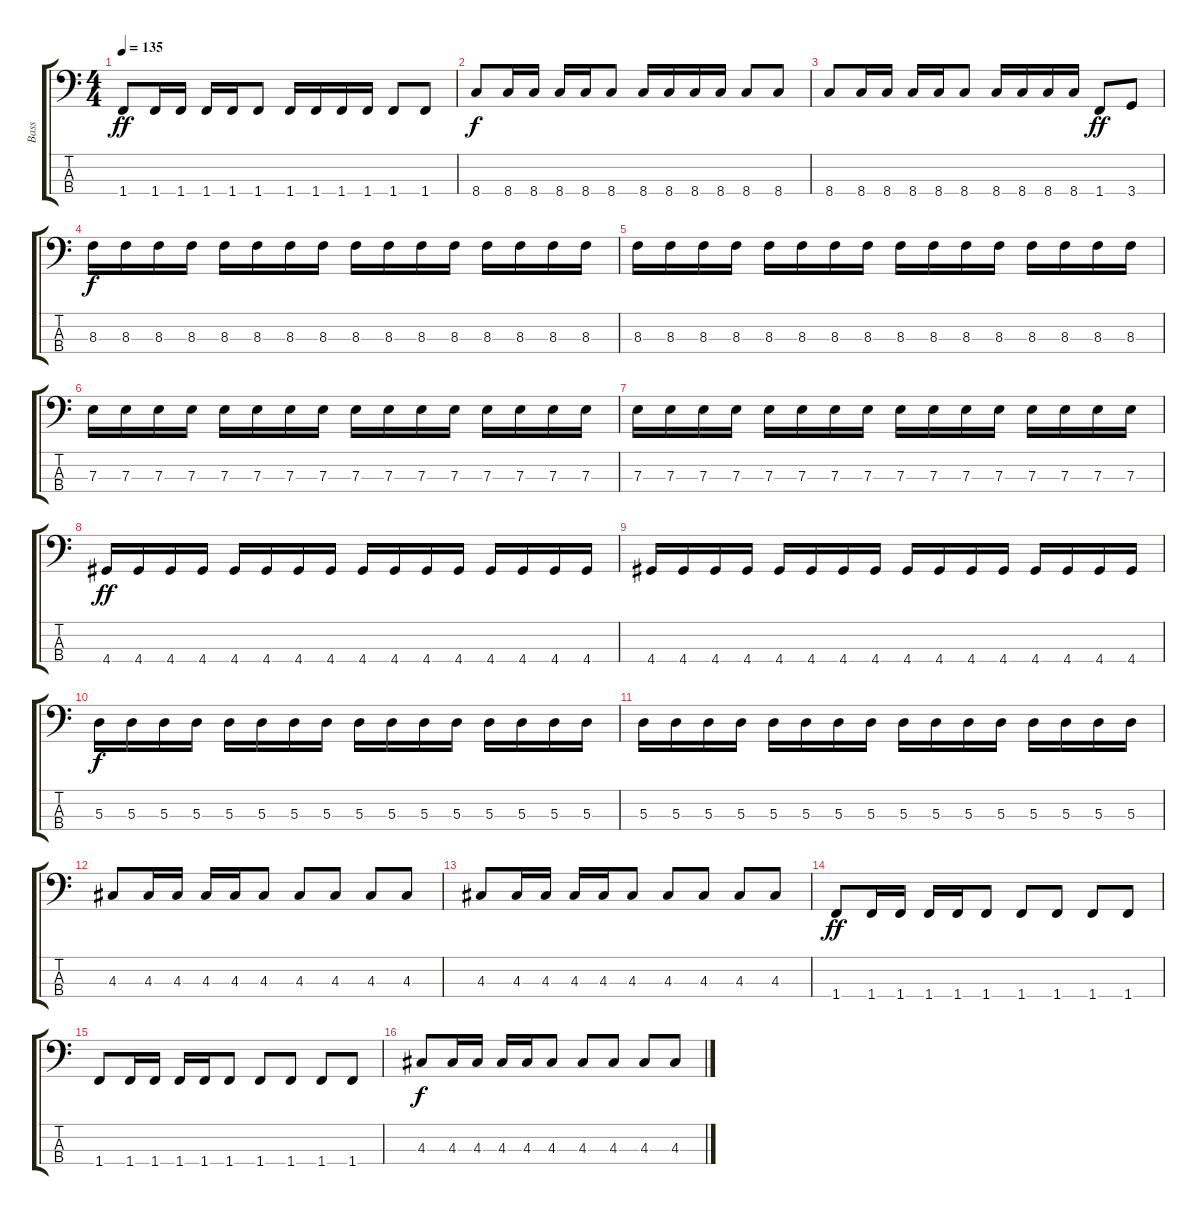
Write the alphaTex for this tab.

\track ("Bass" "Bass") {instrument electricbasspick}
\staff {score tabs}
\tuning (G2 D2 A1 E1) {hide}
\ts (4 4)
\tempo 135
\clef f4
\ks c
1.4.8{dy ff} 1.4.16 1.4.16 1.4.16 1.4.16 1.4.8 1.4.16 1.4.16 1.4.16 1.4.16 1.4.8 1.4.8 |
8.4.8{dy f} 8.4.16 8.4.16 8.4.16 8.4.16 8.4.8 8.4.16 8.4.16 8.4.16 8.4.16 8.4.8 8.4.8 |
8.4.8 8.4.16 8.4.16 8.4.16 8.4.16 8.4.8 8.4.16 8.4.16 8.4.16 8.4.16 1.4.8{dy ff} 3.4.8 |
8.3.16{dy f} 8.3.16 8.3.16 8.3.16 8.3.16 8.3.16 8.3.16 8.3.16 8.3.16 8.3.16 8.3.16 8.3.16 8.3.16 8.3.16 8.3.16 8.3.16 |
8.3.16 8.3.16 8.3.16 8.3.16 8.3.16 8.3.16 8.3.16 8.3.16 8.3.16 8.3.16 8.3.16 8.3.16 8.3.16 8.3.16 8.3.16 8.3.16 |
7.3.16 7.3.16 7.3.16 7.3.16 7.3.16 7.3.16 7.3.16 7.3.16 7.3.16 7.3.16 7.3.16 7.3.16 7.3.16 7.3.16 7.3.16 7.3.16 |
7.3.16 7.3.16 7.3.16 7.3.16 7.3.16 7.3.16 7.3.16 7.3.16 7.3.16 7.3.16 7.3.16 7.3.16 7.3.16 7.3.16 7.3.16 7.3.16 |
4.4.16{dy ff} 4.4.16 4.4.16 4.4.16 4.4.16 4.4.16 4.4.16 4.4.16 4.4.16 4.4.16 4.4.16 4.4.16 4.4.16 4.4.16 4.4.16 4.4.16 |
4.4.16 4.4.16 4.4.16 4.4.16 4.4.16 4.4.16 4.4.16 4.4.16 4.4.16 4.4.16 4.4.16 4.4.16 4.4.16 4.4.16 4.4.16 4.4.16 |
5.3.16{dy f} 5.3.16 5.3.16 5.3.16 5.3.16 5.3.16 5.3.16 5.3.16 5.3.16 5.3.16 5.3.16 5.3.16 5.3.16 5.3.16 5.3.16 5.3.16 |
5.3.16 5.3.16 5.3.16 5.3.16 5.3.16 5.3.16 5.3.16 5.3.16 5.3.16 5.3.16 5.3.16 5.3.16 5.3.16 5.3.16 5.3.16 5.3.16 |
4.3.8 4.3.16 4.3.16 4.3.16 4.3.16 4.3.8 4.3.8 4.3.8 4.3.8 4.3.8 |
4.3.8 4.3.16 4.3.16 4.3.16 4.3.16 4.3.8 4.3.8 4.3.8 4.3.8 4.3.8 |
1.4.8{dy ff} 1.4.16 1.4.16 1.4.16 1.4.16 1.4.8 1.4.8 1.4.8 1.4.8 1.4.8 |
1.4.8 1.4.16 1.4.16 1.4.16 1.4.16 1.4.8 1.4.8 1.4.8 1.4.8 1.4.8 |
4.3.8{dy f} 4.3.16 4.3.16 4.3.16 4.3.16 4.3.8 4.3.8 4.3.8 4.3.8 4.3.8
